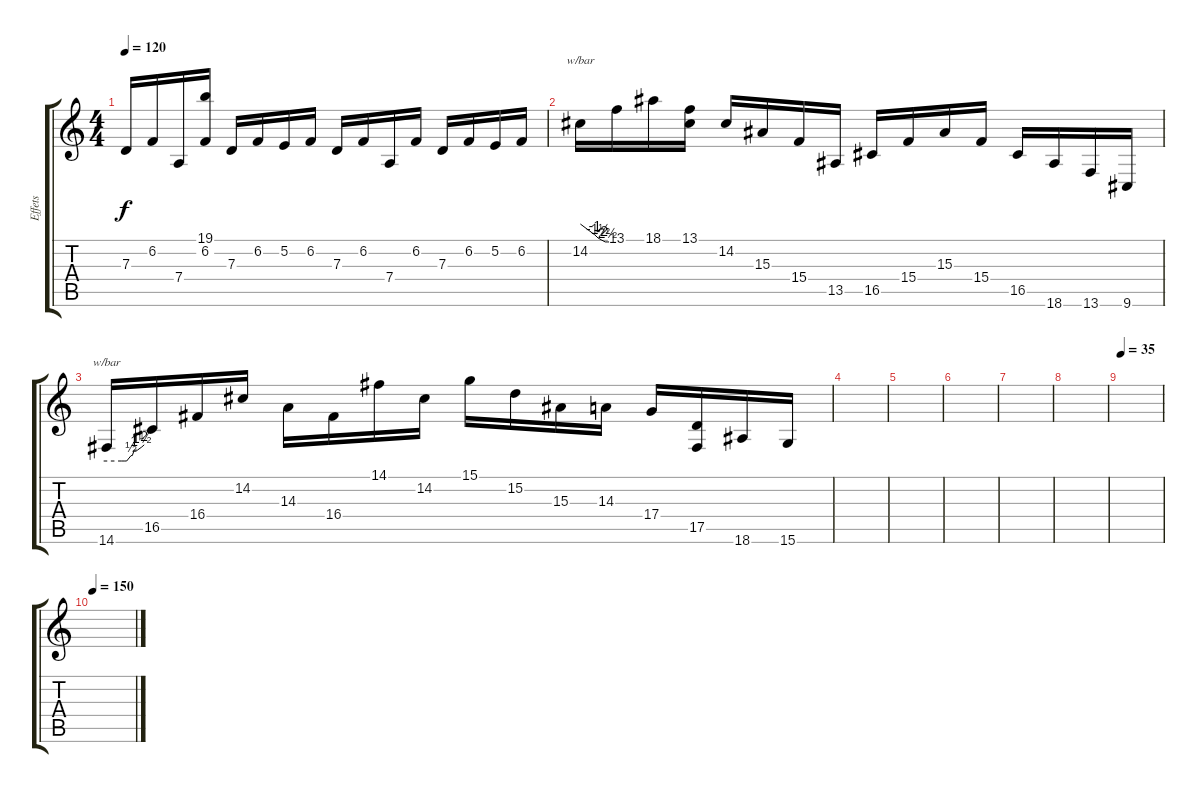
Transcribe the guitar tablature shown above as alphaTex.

\track ("Effets" "Effets") {instrument musicbox}
\staff {score tabs}
\tuning (E4 B3 G3 D3 A2 E2) {hide}
\ts (4 4)
\tempo 120
\clef g2
\ks c
7.3.16{dy f} 6.2.16 7.4.16 (19.1{t} 6.2).16 7.3.16 6.2.16 5.2.16 6.2.16 7.3.16 6.2.16 7.4.16 6.2.16 7.3.16 6.2.16 5.2.16 6.2.16 |
14.2.16{tbe (custom default 0 0 30 -4 37 -6 45 -8 52 -10 56 -10 60 -10)} 13.1.16 18.1.16 (13.1 14.2{t}).16 14.2.16 15.3.16 15.4.16 13.5.16 16.5.16 15.4.16 15.3.16 15.4.16 16.5.16 18.6.16 13.6.16 9.6.16 |
14.6.16{tbe (custom default 0 0 24 0 28 0 32 0 39 2 41 2 44 4 49 4 56 6 60 8)} 16.5.16 16.4.16 14.2.16 14.3.16 16.4.16 14.1.16 14.2.16 15.1.16 15.2.16 15.3.16 14.3.16 17.4.16 (17.5 14.6{t}).16 18.6.16 15.6.16 |
|
|
|
|
|
\tempo 35
|
\tempo 150
